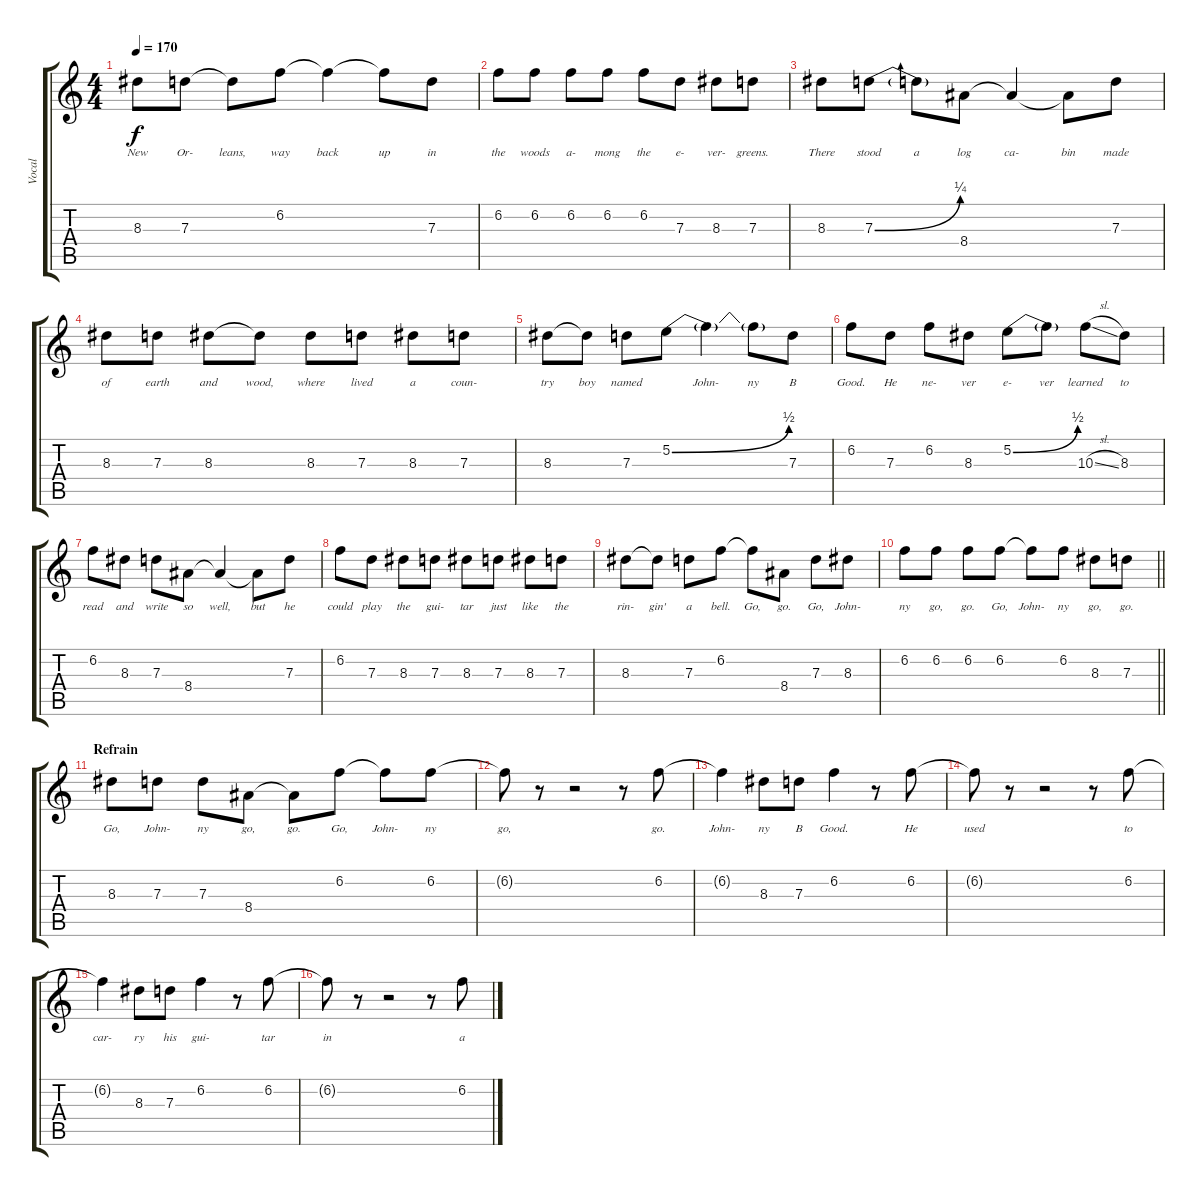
\track ("Vocal" "Vocal") {instrument electricguitarjazz}
\staff {score tabs}
\tuning (E4 B3 G3 D3 A2 E2) {hide}
\ts (4 4)
\tempo 170
\clef g2
\ks c
8.3.8{lyrics (0 "New") lyrics (1 "") lyrics (2 "") lyrics (3 "") lyrics (4 "") dy f} 7.3.8{lyrics (0 "Or-") lyrics (1 "") lyrics (2 "") lyrics (3 "") lyrics (4 "")} 7.3{t}.8{lyrics (0 "leans,") lyrics (1 "") lyrics (2 "") lyrics (3 "") lyrics (4 "")} 6.2.8{lyrics (0 "way") lyrics (1 "") lyrics (2 "") lyrics (3 "") lyrics (4 "")} 6.2{t}.4{lyrics (0 "back") lyrics (1 "") lyrics (2 "") lyrics (3 "") lyrics (4 "")} 6.2{t}.8{lyrics (0 "up") lyrics (1 "") lyrics (2 "") lyrics (3 "") lyrics (4 "")} 7.3.8{lyrics (0 "in") lyrics (1 "") lyrics (2 "") lyrics (3 "") lyrics (4 "")} |
6.2.8{lyrics (0 "the") lyrics (1 "") lyrics (2 "") lyrics (3 "") lyrics (4 "")} 6.2.8{lyrics (0 "woods") lyrics (1 "") lyrics (2 "") lyrics (3 "") lyrics (4 "")} 6.2.8{lyrics (0 "a-") lyrics (1 "") lyrics (2 "") lyrics (3 "") lyrics (4 "")} 6.2.8{lyrics (0 "mong") lyrics (1 "") lyrics (2 "") lyrics (3 "") lyrics (4 "")} 6.2.8{lyrics (0 "the") lyrics (1 "") lyrics (2 "") lyrics (3 "") lyrics (4 "")} 7.3.8{lyrics (0 "e-") lyrics (1 "") lyrics (2 "") lyrics (3 "") lyrics (4 "")} 8.3.8{lyrics (0 "ver-") lyrics (1 "") lyrics (2 "") lyrics (3 "") lyrics (4 "")} 7.3.8{lyrics (0 "greens.") lyrics (1 "") lyrics (2 "") lyrics (3 "") lyrics (4 "")} |
8.3.8{lyrics (0 "There") lyrics (1 "") lyrics (2 "") lyrics (3 "") lyrics (4 "")} 7.3{be (bend 0 0 60 1)}.8{lyrics (0 "stood") lyrics (1 "") lyrics (2 "") lyrics (3 "") lyrics (4 "")} 7.3{t}.8{lyrics (0 "a") lyrics (1 "") lyrics (2 "") lyrics (3 "") lyrics (4 "")} 8.4.8{lyrics (0 "log") lyrics (1 "") lyrics (2 "") lyrics (3 "") lyrics (4 "")} 8.4{t}.4{lyrics (0 "ca-") lyrics (1 "") lyrics (2 "") lyrics (3 "") lyrics (4 "")} 8.4{t}.8{lyrics (0 "bin") lyrics (1 "") lyrics (2 "") lyrics (3 "") lyrics (4 "")} 7.3.8{lyrics (0 "made") lyrics (1 "") lyrics (2 "") lyrics (3 "") lyrics (4 "")} |
8.3.8{lyrics (0 "of") lyrics (1 "") lyrics (2 "") lyrics (3 "") lyrics (4 "")} 7.3.8{lyrics (0 "earth") lyrics (1 "") lyrics (2 "") lyrics (3 "") lyrics (4 "")} 8.3.8{lyrics (0 "and") lyrics (1 "") lyrics (2 "") lyrics (3 "") lyrics (4 "")} 8.3{t}.8{lyrics (0 "wood,") lyrics (1 "") lyrics (2 "") lyrics (3 "") lyrics (4 "")} 8.3.8{lyrics (0 "where") lyrics (1 "") lyrics (2 "") lyrics (3 "") lyrics (4 "")} 7.3.8{lyrics (0 "lived") lyrics (1 "") lyrics (2 "") lyrics (3 "") lyrics (4 "")} 8.3.8{lyrics (0 "a") lyrics (1 "") lyrics (2 "") lyrics (3 "") lyrics (4 "")} 7.3.8{lyrics (0 "coun-") lyrics (1 "") lyrics (2 "") lyrics (3 "") lyrics (4 "")} |
8.3.8{lyrics (0 "try") lyrics (1 "") lyrics (2 "") lyrics (3 "") lyrics (4 "")} 8.3{t}.8{lyrics (0 "boy") lyrics (1 "") lyrics (2 "") lyrics (3 "") lyrics (4 "")} 7.3.8{lyrics (0 "named") lyrics (1 "") lyrics (2 "") lyrics (3 "") lyrics (4 "")} 5.2{be (bend 0 0 60 2)}.8{lyrics (0 "") lyrics (1 "") lyrics (2 "") lyrics (3 "") lyrics (4 "")} 5.2{t}.4{lyrics (0 "John-") lyrics (1 "") lyrics (2 "") lyrics (3 "") lyrics (4 "")} 5.2{t}.8{lyrics (0 "ny") lyrics (1 "") lyrics (2 "") lyrics (3 "") lyrics (4 "")} 7.3.8{lyrics (0 "B") lyrics (1 "") lyrics (2 "") lyrics (3 "") lyrics (4 "")} |
6.2.8{lyrics (0 "Good.") lyrics (1 "") lyrics (2 "") lyrics (3 "") lyrics (4 "")} 7.3.8{lyrics (0 "He") lyrics (1 "") lyrics (2 "") lyrics (3 "") lyrics (4 "")} 6.2.8{lyrics (0 "ne-") lyrics (1 "") lyrics (2 "") lyrics (3 "") lyrics (4 "")} 8.3.8{lyrics (0 "ver") lyrics (1 "") lyrics (2 "") lyrics (3 "") lyrics (4 "")} 5.2{be (bend 0 0 60 2)}.8{lyrics (0 "e-") lyrics (1 "") lyrics (2 "") lyrics (3 "") lyrics (4 "")} 5.2{t}.8{lyrics (0 "ver") lyrics (1 "") lyrics (2 "") lyrics (3 "") lyrics (4 "")} 10.3{sl}.8{lyrics (0 "learned") lyrics (1 "") lyrics (2 "") lyrics (3 "") lyrics (4 "")} 8.3.8{lyrics (0 "to") lyrics (1 "") lyrics (2 "") lyrics (3 "") lyrics (4 "")} |
6.2.8{lyrics (0 "read") lyrics (1 "") lyrics (2 "") lyrics (3 "") lyrics (4 "")} 8.3.8{lyrics (0 "and") lyrics (1 "") lyrics (2 "") lyrics (3 "") lyrics (4 "")} 7.3.8{lyrics (0 "write") lyrics (1 "") lyrics (2 "") lyrics (3 "") lyrics (4 "")} 8.4.8{lyrics (0 "so") lyrics (1 "") lyrics (2 "") lyrics (3 "") lyrics (4 "")} 8.4{t}.4{lyrics (0 "well,") lyrics (1 "") lyrics (2 "") lyrics (3 "") lyrics (4 "")} 8.4{t}.8{lyrics (0 "but") lyrics (1 "") lyrics (2 "") lyrics (3 "") lyrics (4 "")} 7.3.8{lyrics (0 "he") lyrics (1 "") lyrics (2 "") lyrics (3 "") lyrics (4 "")} |
6.2.8{lyrics (0 "could") lyrics (1 "") lyrics (2 "") lyrics (3 "") lyrics (4 "")} 7.3.8{lyrics (0 "play") lyrics (1 "") lyrics (2 "") lyrics (3 "") lyrics (4 "")} 8.3.8{lyrics (0 "the") lyrics (1 "") lyrics (2 "") lyrics (3 "") lyrics (4 "")} 7.3.8{lyrics (0 "gui-") lyrics (1 "") lyrics (2 "") lyrics (3 "") lyrics (4 "")} 8.3.8{lyrics (0 "tar") lyrics (1 "") lyrics (2 "") lyrics (3 "") lyrics (4 "")} 7.3.8{lyrics (0 "just") lyrics (1 "") lyrics (2 "") lyrics (3 "") lyrics (4 "")} 8.3.8{lyrics (0 "like") lyrics (1 "") lyrics (2 "") lyrics (3 "") lyrics (4 "")} 7.3.8{lyrics (0 "the") lyrics (1 "") lyrics (2 "") lyrics (3 "") lyrics (4 "")} |
8.3.8{lyrics (0 "rin-") lyrics (1 "") lyrics (2 "") lyrics (3 "") lyrics (4 "")} 8.3{t}.8{lyrics (0 "gin'") lyrics (1 "") lyrics (2 "") lyrics (3 "") lyrics (4 "")} 7.3.8{lyrics (0 "a") lyrics (1 "") lyrics (2 "") lyrics (3 "") lyrics (4 "")} 6.2.8{lyrics (0 "bell.") lyrics (1 "") lyrics (2 "") lyrics (3 "") lyrics (4 "")} 6.2{t}.8{lyrics (0 "Go,") lyrics (1 "") lyrics (2 "") lyrics (3 "") lyrics (4 "")} 8.4.8{lyrics (0 "go.") lyrics (1 "") lyrics (2 "") lyrics (3 "") lyrics (4 "")} 7.3.8{lyrics (0 "Go,") lyrics (1 "") lyrics (2 "") lyrics (3 "") lyrics (4 "")} 8.3.8{lyrics (0 "John-") lyrics (1 "") lyrics (2 "") lyrics (3 "") lyrics (4 "")} |
\barLineRight lightlight
6.2.8{lyrics (0 "ny") lyrics (1 "") lyrics (2 "") lyrics (3 "") lyrics (4 "")} 6.2.8{lyrics (0 "go,") lyrics (1 "") lyrics (2 "") lyrics (3 "") lyrics (4 "")} 6.2.8{lyrics (0 "go.") lyrics (1 "") lyrics (2 "") lyrics (3 "") lyrics (4 "")} 6.2.8{lyrics (0 "Go,") lyrics (1 "") lyrics (2 "") lyrics (3 "") lyrics (4 "")} 6.2{t}.8{lyrics (0 "John-") lyrics (1 "") lyrics (2 "") lyrics (3 "") lyrics (4 "")} 6.2.8{lyrics (0 "ny") lyrics (1 "") lyrics (2 "") lyrics (3 "") lyrics (4 "")} 8.3.8{lyrics (0 "go,") lyrics (1 "") lyrics (2 "") lyrics (3 "") lyrics (4 "")} 7.3.8{lyrics (0 "go.") lyrics (1 "") lyrics (2 "") lyrics (3 "") lyrics (4 "")} |
\section ("" "Refrain")
8.3.8{lyrics (0 "Go,") lyrics (1 "") lyrics (2 "") lyrics (3 "") lyrics (4 "")} 7.3.8{lyrics (0 "John-") lyrics (1 "") lyrics (2 "") lyrics (3 "") lyrics (4 "")} 7.3.8{lyrics (0 "ny") lyrics (1 "") lyrics (2 "") lyrics (3 "") lyrics (4 "")} 8.4.8{lyrics (0 "go,") lyrics (1 "") lyrics (2 "") lyrics (3 "") lyrics (4 "")} 8.4{t}.8{lyrics (0 "go.") lyrics (1 "") lyrics (2 "") lyrics (3 "") lyrics (4 "")} 6.2.8{lyrics (0 "Go,") lyrics (1 "") lyrics (2 "") lyrics (3 "") lyrics (4 "")} 6.2{t}.8{lyrics (0 "John-") lyrics (1 "") lyrics (2 "") lyrics (3 "") lyrics (4 "")} 6.2.8{lyrics (0 "ny") lyrics (1 "") lyrics (2 "") lyrics (3 "") lyrics (4 "")} |
6.2{t}.8{lyrics (0 "go,") lyrics (1 "") lyrics (2 "") lyrics (3 "") lyrics (4 "")} r.8 r.2 r.8 6.2.8{lyrics (0 "go.") lyrics (1 "") lyrics (2 "") lyrics (3 "") lyrics (4 "")} |
6.2{t}.4{lyrics (0 "John-") lyrics (1 "") lyrics (2 "") lyrics (3 "") lyrics (4 "")} 8.3.8{lyrics (0 "ny") lyrics (1 "") lyrics (2 "") lyrics (3 "") lyrics (4 "")} 7.3.8{lyrics (0 "B") lyrics (1 "") lyrics (2 "") lyrics (3 "") lyrics (4 "")} 6.2.4{lyrics (0 "Good.") lyrics (1 "") lyrics (2 "") lyrics (3 "") lyrics (4 "")} r.8 6.2.8{lyrics (0 "He") lyrics (1 "") lyrics (2 "") lyrics (3 "") lyrics (4 "")} |
6.2{t}.8{lyrics (0 "used") lyrics (1 "") lyrics (2 "") lyrics (3 "") lyrics (4 "")} r.8 r.2 r.8 6.2.8{lyrics (0 "to") lyrics (1 "") lyrics (2 "") lyrics (3 "") lyrics (4 "")} |
6.2{t}.4{lyrics (0 "car-") lyrics (1 "") lyrics (2 "") lyrics (3 "") lyrics (4 "")} 8.3.8{lyrics (0 "ry") lyrics (1 "") lyrics (2 "") lyrics (3 "") lyrics (4 "")} 7.3.8{lyrics (0 "his") lyrics (1 "") lyrics (2 "") lyrics (3 "") lyrics (4 "")} 6.2.4{lyrics (0 "gui-") lyrics (1 "") lyrics (2 "") lyrics (3 "") lyrics (4 "")} r.8 6.2.8{lyrics (0 "tar") lyrics (1 "") lyrics (2 "") lyrics (3 "") lyrics (4 "")} |
6.2{t}.8{lyrics (0 "in") lyrics (1 "") lyrics (2 "") lyrics (3 "") lyrics (4 "")} r.8 r.2 r.8 6.2.8{lyrics (0 "a") lyrics (1 "") lyrics (2 "") lyrics (3 "") lyrics (4 "")}
